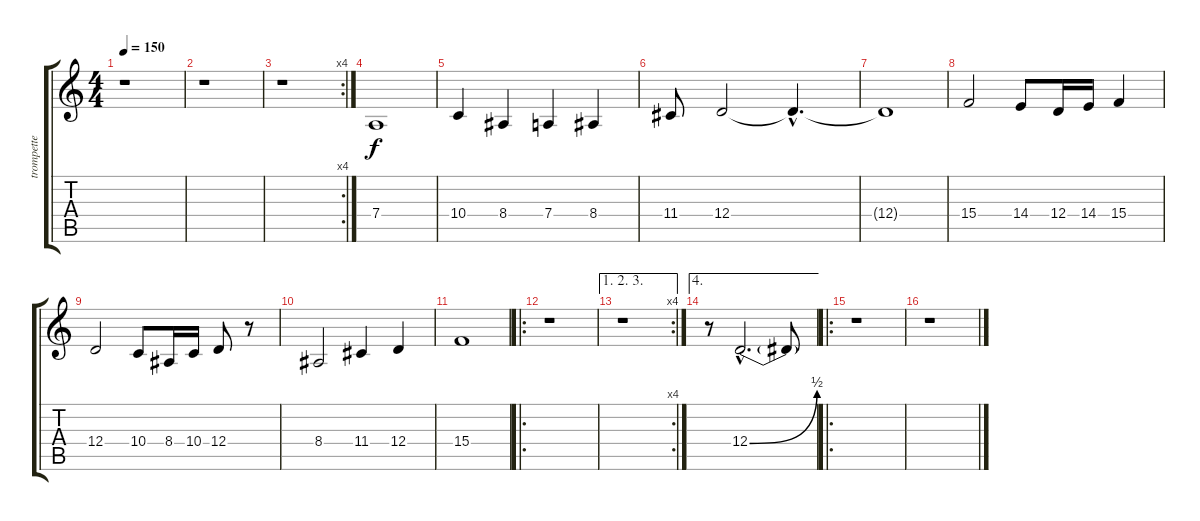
\track ("trompette" "trompette") {instrument trumpet}
\staff {score tabs}
\tuning (E4 B3 G3 D3 A2 E2) {hide}
\ts (4 4)
\tempo 150
\clef g2
\ks c
r.1{dy f} |
r.1 |
\rc 4
r.1 |
7.4.1 |
10.4.4 8.4.4 7.4.4 8.4.4 |
11.4.8 12.4.2 12.4{hac t}.4{d} |
12.4{t}.1 |
15.4.2 14.4.8 12.4.16 14.4.16 15.4.4 |
12.4.2 10.4.8 8.4.16 10.4.16 12.4.8 r.8 |
8.4.2 11.4.4 12.4.4 |
15.4.1 |
\ro
r.1 |
\ae (1 2 3)
\rc 4
r.1 |
\ae 4
r.8 12.4{be (bend 0 0 60 2) hac}.2{d} 12.4{t}.8 |
\ro
r.1 |
r.1
